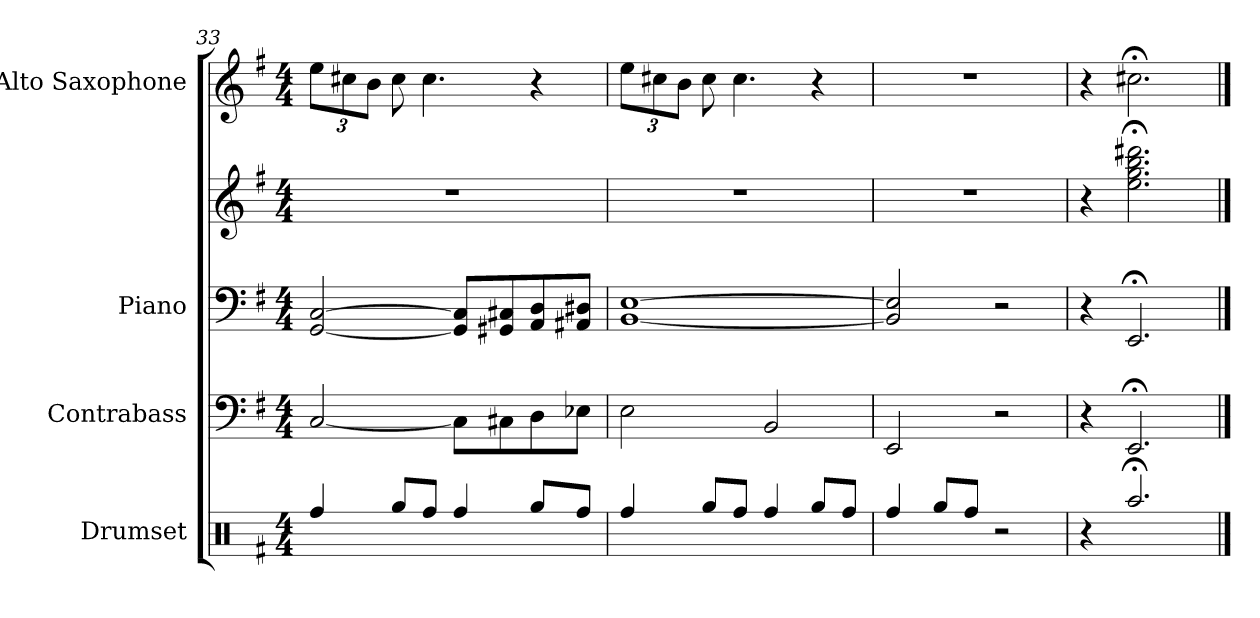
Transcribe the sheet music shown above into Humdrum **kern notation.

**kern	**kern	**kern	**kern	**kern
*part4	*part3	*part2	*part2	*part1
*staff5	*staff4	*staff3	*staff2	*staff1
*I"Drumset	*I"Contrabass	*I"Piano	*	*I"Alto Saxophone
*I'D. Set	*I'Cb.	*I'Pno.	*	*I'A. Sax.
*clefX	*clefF4	*clefF4	*clefG2	*clefG2
*	*ITrd7c12	*	*	*ITrd5c9
*k[f#]	*k[f#]	*k[f#]	*k[f#]	*k[b-e-]
*M4/4	*M4/4	*M4/4	*M4/4	*M4/4
*	*	*	*	*Xbrackettup
=33	=33	=33	=33	=33
4Rff/	[2CC/	[2GG/ [2C/	1r	12g\L
.	.	.	.	12en\
.	.	.	.	12d\J
8Rgg/L	.	.	.	8e\
8Rff/J	.	.	.	4.e\
4Rff/	8CC\L]	8GG/] 8C/]L	.	.
.	8CC#X\	8GG#X/ 8C#X/	.	.
8Rgg/L	8DD\	8AA/ 8D/	.	4r
8Rff/J	8EE-X\J	8AA#X/ 8D#X/J	.	.
=34	=34	=34	=34	=34
4Rff/	2EE\	[1BB [1E	1r	12g\L
.	.	.	.	12en\
.	.	.	.	12d\J
8Rgg/L	.	.	.	8e\
8Rff/J	.	.	.	4.e\
4Rff/	2BBB/	.	.	.
8Rgg/L	.	.	.	4r
8Rff/J	.	.	.	.
=35	=35	=35	=35	=35
4Rff/	2EEE/	2BB/] 2E/]	1r	1r
8Rgg/L	.	.	.	.
8Rff/J	.	.	.	.
2r	2r	2r	.	.
=36	=36	=36	=36	=36
4r	4r	4r	4r	4r
2.Raa;</	2.EEE;</	2.EE;</	2.ee\;< 2.gg\;< 2.bb\;< 2.ddd#X\;<	2.en;<\
==	==	==	==	==
*-	*-	*-	*-	*-
